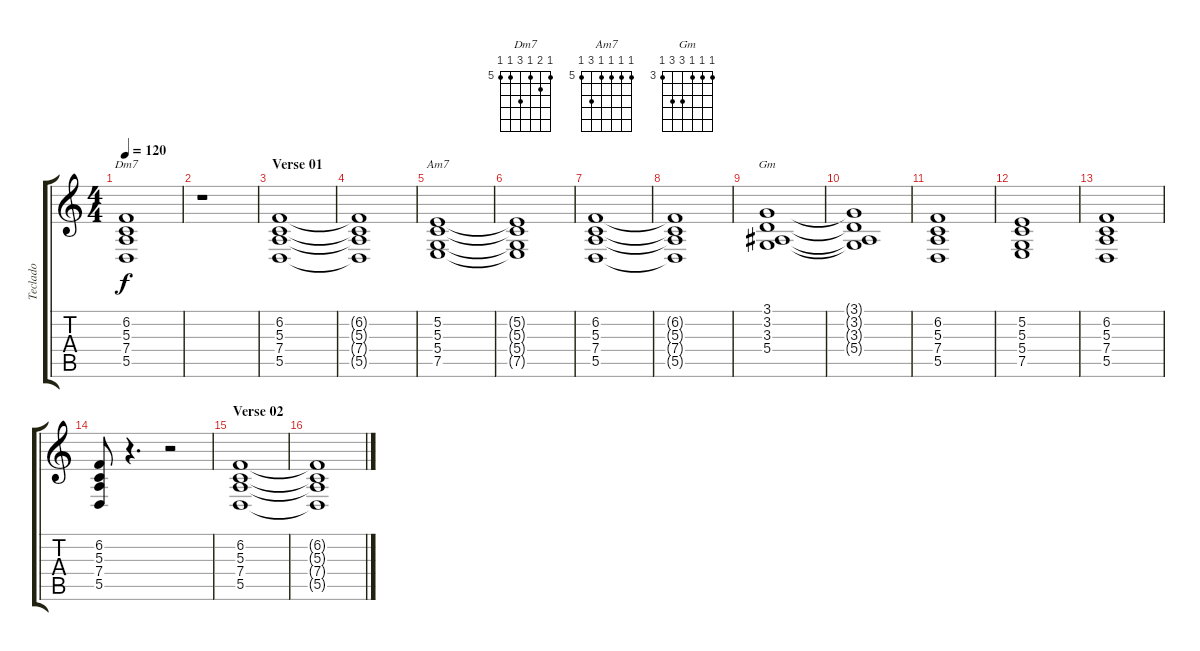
\track ("Teclado" "Teclado") {instrument electricpiano2}
\staff {score tabs}
\tuning (E4 B3 G3 D3 A2 E2) {hide}
\chord ("Dm7" 5 6 5 7 5 5) {firstfret 5}
\chord ("Am7" 5 5 5 5 7 5) {firstfret 5}
\chord ("Gm" 3 3 3 5 5 3) {firstfret 3}
\ts (4 4)
\tempo 120
\clef g2
\ks c
(6.2 5.3 7.4 5.5).1{ch "Dm7" dy f} |
r.1 |
\section ("" "Verse 01")
(6.2 5.3 7.4 5.5).1 |
(6.2{t} 5.3{t} 7.4{t} 5.5{t}).1 |
(5.2 5.3 5.4 7.5).1{ch "Am7"} |
(5.2{t} 5.3{t} 5.4{t} 7.5{t}).1 |
(6.2 5.3 7.4 5.5).1 |
(6.2{t} 5.3{t} 7.4{t} 5.5{t}).1 |
(3.1 3.2 3.3 5.4).1{ch "Gm"} |
(3.1{t} 3.2{t} 3.3{t} 5.4{t}).1 |
(6.2 5.3 7.4 5.5).1 |
(5.2 5.3 5.4 7.5).1 |
(6.2 5.3 7.4 5.5).1 |
(6.2 5.3 7.4 5.5).8 r.4{d} r.2 |
\section ("" "Verse 02")
(6.2 5.3 7.4 5.5).1 |
(6.2{t} 5.3{t} 7.4{t} 5.5{t}).1
